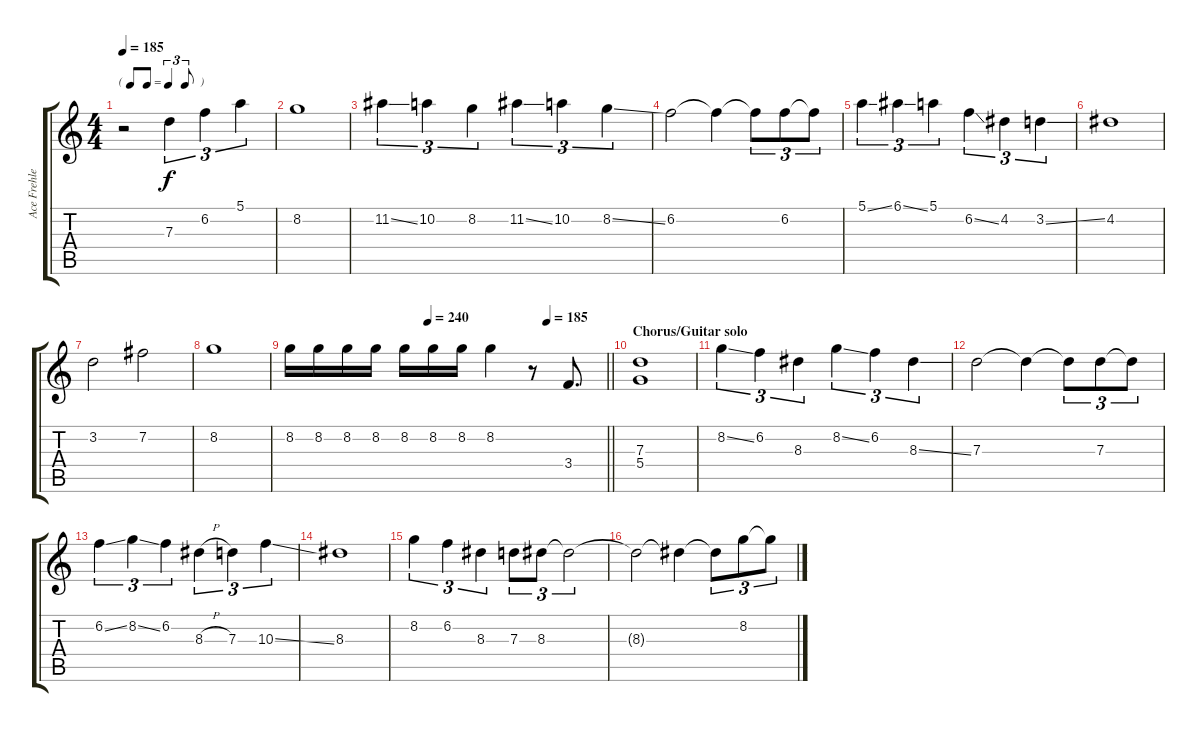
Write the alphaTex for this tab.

\track ("Ace Frehley" "Ace Frehle") {instrument overdrivenguitar}
\staff {score tabs}
\tuning (E4 B3 G3 D3 A2 E2) {hide}
\ts (4 4)
\tf triplet8th
\tempo 185
\clef g2
\ks c
r.2{dy f} 7.3.4{tu (3 2) volume 16} 6.2.4{tu (3 2)} 5.1.4{tu (3 2)} |
8.2.1 |
11.2{ss}.4{tu (3 2)} 10.2.4{tu (3 2)} 8.2.4{tu (3 2)} 11.2{ss}.4{tu (3 2)} 10.2.4{tu (3 2)} 8.2{ss}.4{tu (3 2)} |
6.2.2 6.2{t}.4 6.2{t}.8{tu (3 2)} 6.2.8{tu (3 2)} 6.2{t}.8{tu (3 2)} |
5.1{ss}.4{tu (3 2)} 6.1{ss}.4{tu (3 2)} 5.1.4{tu (3 2)} 6.2{ss}.4{tu (3 2)} 4.2.4{tu (3 2)} 3.2{ss}.4{tu (3 2)} |
4.2.1 |
3.2.2 7.2.2 |
8.2.1 |
\tempo (240 0.4375)
\tempo (185 0.8125)
\barLineRight lightlight
8.2.16 8.2.16 8.2.16 8.2.16 8.2.16 8.2.16 8.2.16 8.2.4 r.8 3.4.8{d} |
\section ("" "Chorus/Guitar solo")
(7.3 5.4).1 |
8.2{ss}.4{tu (3 2)} 6.2.4{tu (3 2)} 8.3.4{tu (3 2)} 8.2{ss}.4{tu (3 2)} 6.2.4{tu (3 2)} 8.3{ss}.4{tu (3 2)} |
7.3.2 7.3{t}.4 7.3{t}.8{tu (3 2)} 7.3.8{tu (3 2)} 7.3{t}.8{tu (3 2)} |
6.2{ss}.4{tu (3 2)} 8.2{ss}.4{tu (3 2)} 6.2.4{tu (3 2)} 8.3{h}.4{tu (3 2)} 7.3.4{tu (3 2)} 10.3{ss}.4{tu (3 2)} |
8.3.1 |
8.2.4{tu (3 2)} 6.2.4{tu (3 2)} 8.3.4{tu (3 2)} 7.3.8{tu (3 2)} 8.3.8{tu (3 2)} 8.3{t}.2{tu (3 2)} |
8.3{t}.2 8.3{t}.4 8.3{t}.8{tu (3 2)} 8.2.8{tu (3 2)} 8.2{t}.8{tu (3 2)}
